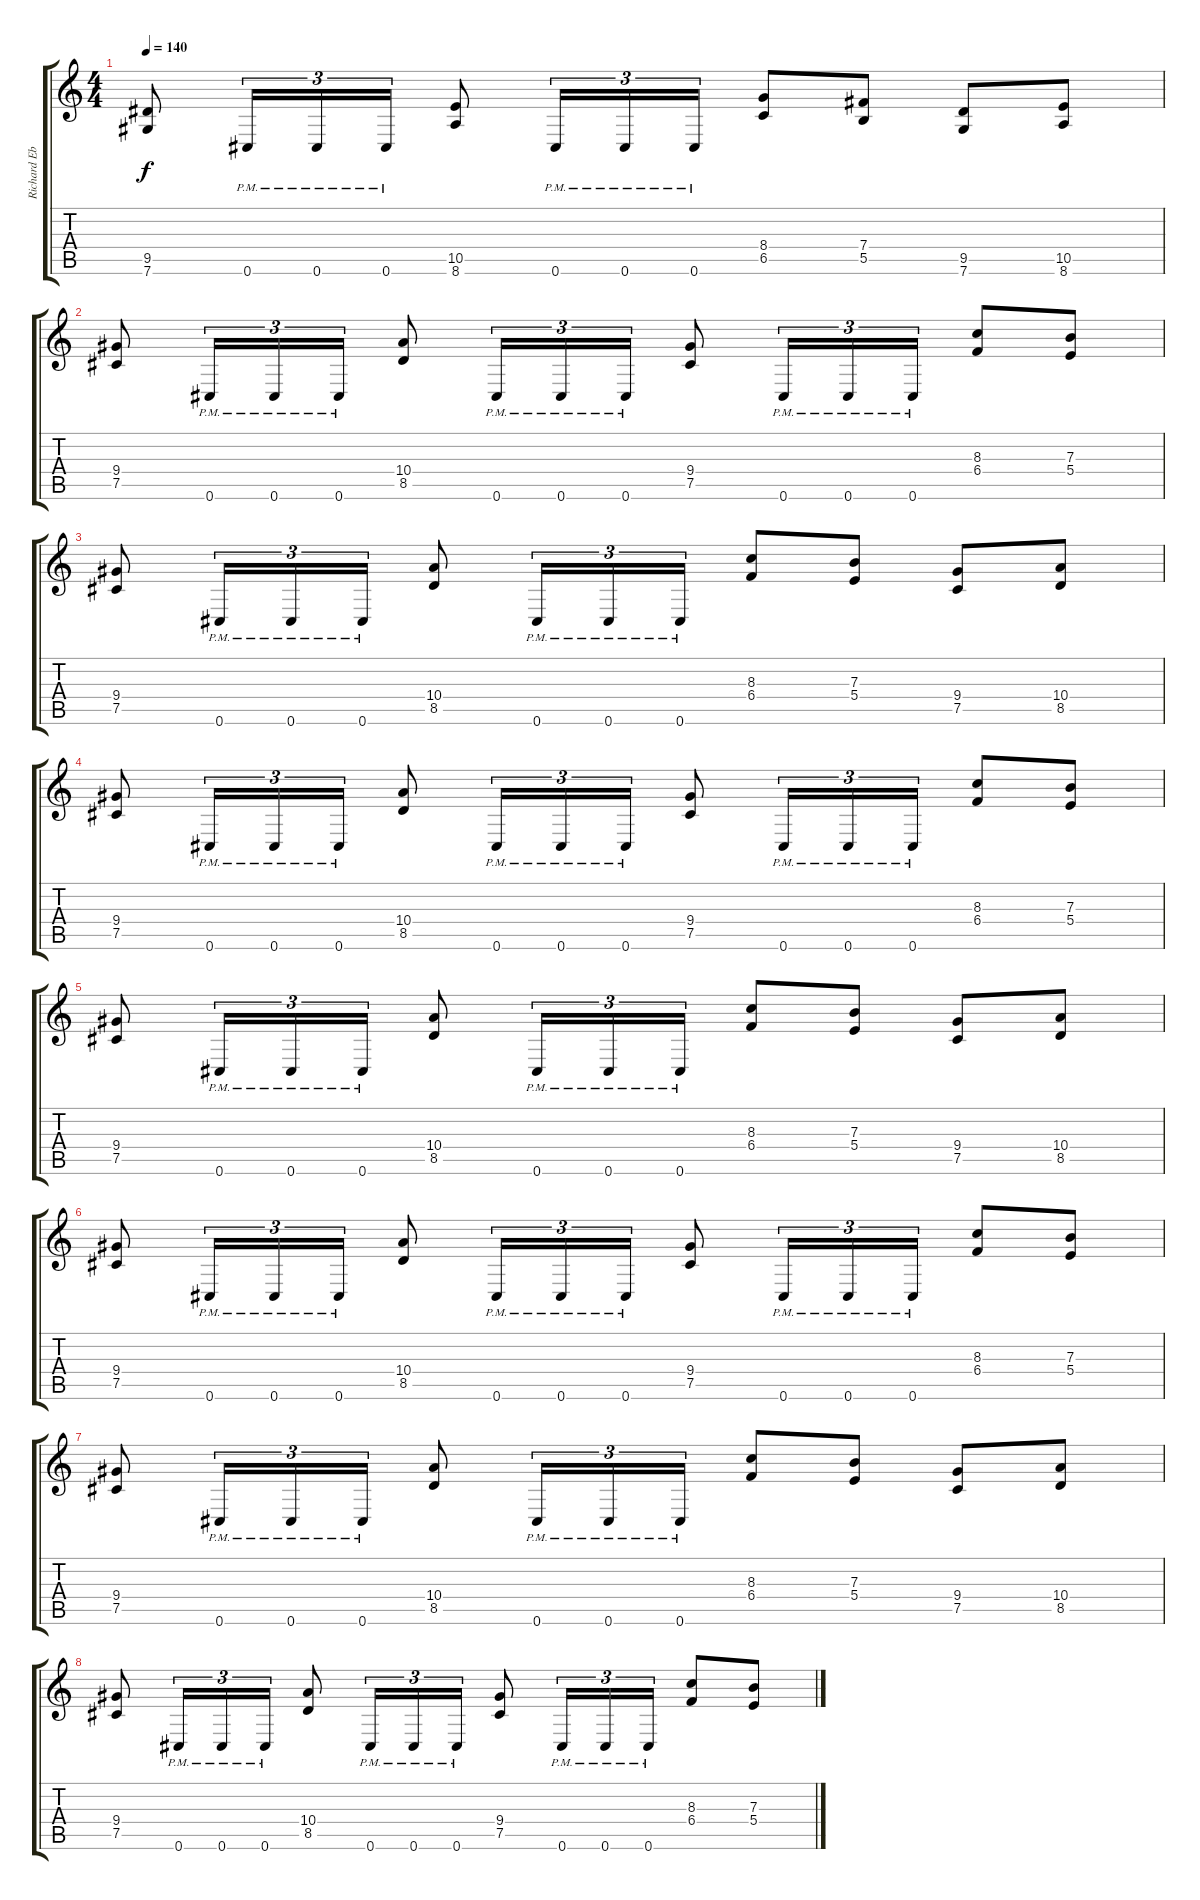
\track ("Richard Ebisch (Rhythm)" "Richard Eb") {instrument distortionguitar}
\staff {score tabs}
\tuning (Db4 Ab3 E3 B2 Gb2 Db2) {hide}
\ts (4 4)
\tempo 140
\clef g2
\ks c
(9.5 7.6).8{dy f} 0.6{pm}.16{tu (3 2)} 0.6{pm}.16{tu (3 2)} 0.6{pm}.16{tu (3 2)} (10.5 8.6).8 0.6{pm}.16{tu (3 2)} 0.6{pm}.16{tu (3 2)} 0.6{pm}.16{tu (3 2)} (8.4 6.5).8 (7.4 5.5).8 (9.5 7.6).8 (10.5 8.6).8 |
(9.4 7.5).8 0.6{pm}.16{tu (3 2)} 0.6{pm}.16{tu (3 2)} 0.6{pm}.16{tu (3 2)} (10.4 8.5).8 0.6{pm}.16{tu (3 2)} 0.6{pm}.16{tu (3 2)} 0.6{pm}.16{tu (3 2)} (9.4 7.5).8 0.6{pm}.16{tu (3 2)} 0.6{pm}.16{tu (3 2)} 0.6{pm}.16{tu (3 2)} (8.3 6.4).8 (7.3 5.4).8 |
(9.4 7.5).8 0.6{pm}.16{tu (3 2)} 0.6{pm}.16{tu (3 2)} 0.6{pm}.16{tu (3 2)} (10.4 8.5).8 0.6{pm}.16{tu (3 2)} 0.6{pm}.16{tu (3 2)} 0.6{pm}.16{tu (3 2)} (8.3 6.4).8 (7.3 5.4).8 (9.4 7.5).8 (10.4 8.5).8 |
(9.4 7.5).8 0.6{pm}.16{tu (3 2)} 0.6{pm}.16{tu (3 2)} 0.6{pm}.16{tu (3 2)} (10.4 8.5).8 0.6{pm}.16{tu (3 2)} 0.6{pm}.16{tu (3 2)} 0.6{pm}.16{tu (3 2)} (9.4 7.5).8 0.6{pm}.16{tu (3 2)} 0.6{pm}.16{tu (3 2)} 0.6{pm}.16{tu (3 2)} (8.3 6.4).8 (7.3 5.4).8 |
(9.4 7.5).8 0.6{pm}.16{tu (3 2)} 0.6{pm}.16{tu (3 2)} 0.6{pm}.16{tu (3 2)} (10.4 8.5).8 0.6{pm}.16{tu (3 2)} 0.6{pm}.16{tu (3 2)} 0.6{pm}.16{tu (3 2)} (8.3 6.4).8 (7.3 5.4).8 (9.4 7.5).8 (10.4 8.5).8 |
(9.4 7.5).8 0.6{pm}.16{tu (3 2)} 0.6{pm}.16{tu (3 2)} 0.6{pm}.16{tu (3 2)} (10.4 8.5).8 0.6{pm}.16{tu (3 2)} 0.6{pm}.16{tu (3 2)} 0.6{pm}.16{tu (3 2)} (9.4 7.5).8 0.6{pm}.16{tu (3 2)} 0.6{pm}.16{tu (3 2)} 0.6{pm}.16{tu (3 2)} (8.3 6.4).8 (7.3 5.4).8 |
(9.4 7.5).8 0.6{pm}.16{tu (3 2)} 0.6{pm}.16{tu (3 2)} 0.6{pm}.16{tu (3 2)} (10.4 8.5).8 0.6{pm}.16{tu (3 2)} 0.6{pm}.16{tu (3 2)} 0.6{pm}.16{tu (3 2)} (8.3 6.4).8 (7.3 5.4).8 (9.4 7.5).8 (10.4 8.5).8 |
(9.4 7.5).8 0.6{pm}.16{tu (3 2)} 0.6{pm}.16{tu (3 2)} 0.6{pm}.16{tu (3 2)} (10.4 8.5).8 0.6{pm}.16{tu (3 2)} 0.6{pm}.16{tu (3 2)} 0.6{pm}.16{tu (3 2)} (9.4 7.5).8 0.6{pm}.16{tu (3 2)} 0.6{pm}.16{tu (3 2)} 0.6{pm}.16{tu (3 2)} (8.3 6.4).8 (7.3 5.4).8
